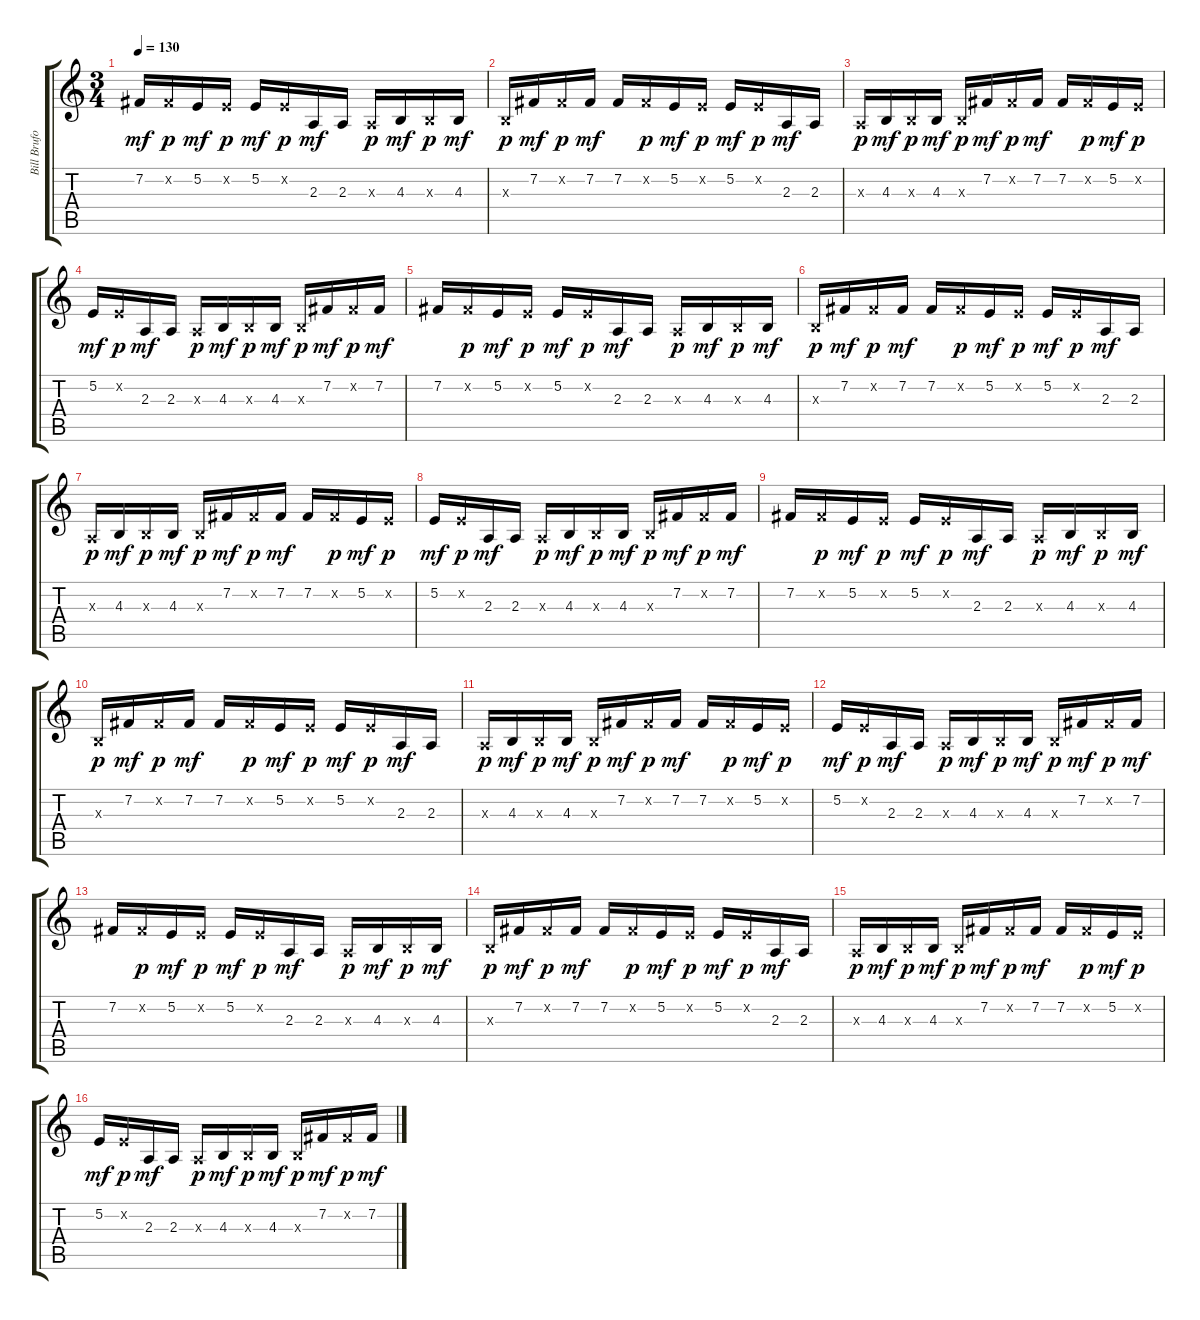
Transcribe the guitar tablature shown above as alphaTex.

\track ("Bill Bruford (Pads)" "Bill Brufo") {instrument kalimba}
\staff {score tabs}
\tuning (E4 B3 G3 D3 A2 E2) {hide}
\ts (3 4)
\tempo 130
\clef g2
\ks c
7.2.16{dy mf} 7.2{x}.16{dy p} 5.2.16{dy mf} 5.2{x}.16{dy p} 5.2.16{dy mf} 5.2{x}.16{dy p} 2.3.16{dy mf} 2.3.16 2.3{x}.16{dy p} 4.3.16{dy mf} 4.3{x}.16{dy p} 4.3.16{dy mf} |
4.3{x}.16{dy p} 7.2.16{dy mf} 7.2{x}.16{dy p} 7.2.16{dy mf} 7.2.16 7.2{x}.16{dy p} 5.2.16{dy mf} 5.2{x}.16{dy p} 5.2.16{dy mf} 5.2{x}.16{dy p} 2.3.16{dy mf} 2.3.16 |
2.3{x}.16{dy p} 4.3.16{dy mf} 4.3{x}.16{dy p} 4.3.16{dy mf} 4.3{x}.16{dy p} 7.2.16{dy mf} 7.2{x}.16{dy p} 7.2.16{dy mf} 7.2.16 7.2{x}.16{dy p} 5.2.16{dy mf} 5.2{x}.16{dy p} |
5.2.16{dy mf} 5.2{x}.16{dy p} 2.3.16{dy mf} 2.3.16 2.3{x}.16{dy p} 4.3.16{dy mf} 4.3{x}.16{dy p} 4.3.16{dy mf} 4.3{x}.16{dy p} 7.2.16{dy mf} 7.2{x}.16{dy p} 7.2.16{dy mf} |
7.2.16 7.2{x}.16{dy p} 5.2.16{dy mf} 5.2{x}.16{dy p} 5.2.16{dy mf} 5.2{x}.16{dy p} 2.3.16{dy mf} 2.3.16 2.3{x}.16{dy p} 4.3.16{dy mf} 4.3{x}.16{dy p} 4.3.16{dy mf} |
4.3{x}.16{dy p} 7.2.16{dy mf} 7.2{x}.16{dy p} 7.2.16{dy mf} 7.2.16 7.2{x}.16{dy p} 5.2.16{dy mf} 5.2{x}.16{dy p} 5.2.16{dy mf} 5.2{x}.16{dy p} 2.3.16{dy mf} 2.3.16 |
2.3{x}.16{dy p} 4.3.16{dy mf} 4.3{x}.16{dy p} 4.3.16{dy mf} 4.3{x}.16{dy p} 7.2.16{dy mf} 7.2{x}.16{dy p} 7.2.16{dy mf} 7.2.16 7.2{x}.16{dy p} 5.2.16{dy mf} 5.2{x}.16{dy p} |
5.2.16{dy mf} 5.2{x}.16{dy p} 2.3.16{dy mf} 2.3.16 2.3{x}.16{dy p} 4.3.16{dy mf} 4.3{x}.16{dy p} 4.3.16{dy mf} 4.3{x}.16{dy p} 7.2.16{dy mf} 7.2{x}.16{dy p} 7.2.16{dy mf} |
7.2.16 7.2{x}.16{dy p} 5.2.16{dy mf} 5.2{x}.16{dy p} 5.2.16{dy mf} 5.2{x}.16{dy p} 2.3.16{dy mf} 2.3.16 2.3{x}.16{dy p} 4.3.16{dy mf} 4.3{x}.16{dy p} 4.3.16{dy mf} |
4.3{x}.16{dy p} 7.2.16{dy mf} 7.2{x}.16{dy p} 7.2.16{dy mf} 7.2.16 7.2{x}.16{dy p} 5.2.16{dy mf} 5.2{x}.16{dy p} 5.2.16{dy mf} 5.2{x}.16{dy p} 2.3.16{dy mf} 2.3.16 |
2.3{x}.16{dy p} 4.3.16{dy mf} 4.3{x}.16{dy p} 4.3.16{dy mf} 4.3{x}.16{dy p} 7.2.16{dy mf} 7.2{x}.16{dy p} 7.2.16{dy mf} 7.2.16 7.2{x}.16{dy p} 5.2.16{dy mf} 5.2{x}.16{dy p} |
5.2.16{dy mf} 5.2{x}.16{dy p} 2.3.16{dy mf} 2.3.16 2.3{x}.16{dy p} 4.3.16{dy mf} 4.3{x}.16{dy p} 4.3.16{dy mf} 4.3{x}.16{dy p} 7.2.16{dy mf} 7.2{x}.16{dy p} 7.2.16{dy mf} |
7.2.16 7.2{x}.16{dy p} 5.2.16{dy mf} 5.2{x}.16{dy p} 5.2.16{dy mf} 5.2{x}.16{dy p} 2.3.16{dy mf} 2.3.16 2.3{x}.16{dy p} 4.3.16{dy mf} 4.3{x}.16{dy p} 4.3.16{dy mf} |
4.3{x}.16{dy p} 7.2.16{dy mf} 7.2{x}.16{dy p} 7.2.16{dy mf} 7.2.16 7.2{x}.16{dy p} 5.2.16{dy mf} 5.2{x}.16{dy p} 5.2.16{dy mf} 5.2{x}.16{dy p} 2.3.16{dy mf} 2.3.16 |
2.3{x}.16{dy p} 4.3.16{dy mf} 4.3{x}.16{dy p} 4.3.16{dy mf} 4.3{x}.16{dy p} 7.2.16{dy mf} 7.2{x}.16{dy p} 7.2.16{dy mf} 7.2.16 7.2{x}.16{dy p} 5.2.16{dy mf} 5.2{x}.16{dy p} |
5.2.16{dy mf} 5.2{x}.16{dy p} 2.3.16{dy mf} 2.3.16 2.3{x}.16{dy p} 4.3.16{dy mf} 4.3{x}.16{dy p} 4.3.16{dy mf} 4.3{x}.16{dy p} 7.2.16{dy mf} 7.2{x}.16{dy p} 7.2.16{dy mf}
